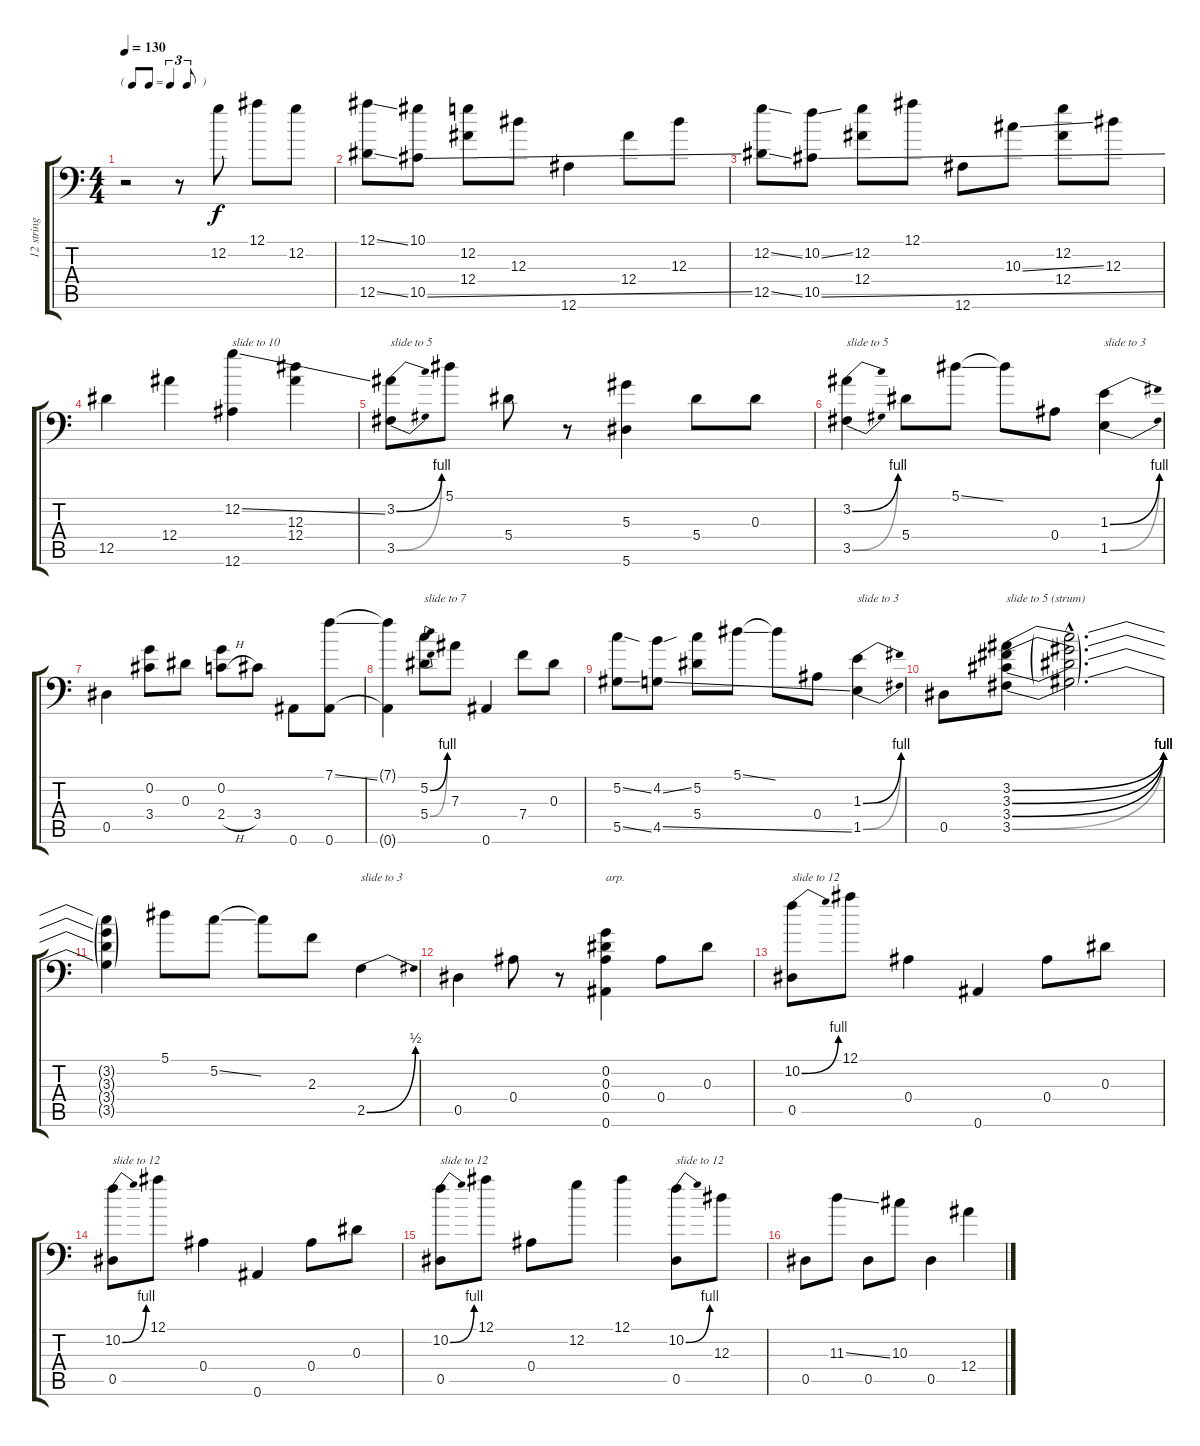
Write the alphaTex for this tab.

\track ("12 string guitar" "12 string ") {instrument acousticguitarsteel}
\staff {score tabs}
\tuning (Bb3 G3 Eb3 Bb2 Eb2 Bb1) {hide}
\ts (4 4)
\tf triplet8th
\tempo 130
\clef f4
\ks c
r.2{dy f instrument acousticguitarsteel} r.8 12.2.8 12.1.8 12.2.8 |
(12.1{ss} 12.5{ss}).8 (10.1 10.5{ss}).8 (12.2 12.4).8 12.3.8 12.6.4 12.4.8 12.3.8 |
(12.2{ss} 12.5{ss}).8 (10.2{ss} 10.5{ss}).8 (12.2 12.4).8 12.1.8 12.6.8 10.3{ss}.8 (12.2 12.4).8 12.3.8 |
12.5.4 12.4.4 (12.2{ss} 12.6).4{txt "slide to 10"} (12.3 12.4).4 |
(3.2{be (bend 0 0 60 4)} 3.5{be (bend 0 0 60 4)}).8{txt "slide to 5"} 5.1.8 5.4.8 r.8 (5.3 5.6).4 5.4.8 0.3.8 |
(3.2{be (bend 0 0 60 4)} 3.5{be (bend 0 0 60 4)}).4{txt "slide to 5"} 5.4.8 5.1{ss}.8 5.1{t}.8 0.4.8 (1.3{be (bend 0 0 60 4)} 1.5{be (bend 0 0 60 4)}).4{txt "slide to 3"} |
0.5.4 (0.2 3.4).8 0.3.8 (0.2 2.4{h}).8 3.4.8 0.6.8 (7.1{ss} 0.6).8 |
(7.1{t} 0.6{t}).4 (5.2{be (bend 0 0 60 4)} 5.4{be (bend 0 0 60 4)}).8{txt "slide to 7"} 7.3.8 0.6.4 7.4.8 0.3.8 |
(5.2{ss} 5.5{ss}).8 (4.2{ss} 4.5{ss}).8 (5.2 5.4).8 5.1{ss}.8 5.1{t}.8 0.4.8 (1.3{be (bend 0 0 60 4)} 1.5{be (bend 0 0 60 4)}).4{txt "slide to 3"} |
0.5.8 (3.2{be (bend 0 0 60 4)} 3.3{be (bend 0 0 60 4)} 3.4{be (bend 0 0 60 4)} 3.5{be (bend 0 0 60 4)}).8{txt "slide to 5 (strum)"} (3.2{hac t} 3.3{hac t} 3.4{hac t} 3.5{hac t}).2{d} |
(3.2{t} 3.3{t} 3.4{t} 3.5{t}).4 5.1.8 5.2{ss}.8 5.2{t}.8 2.3.8 2.5{be (bend 0 0 60 2)}.4{txt "slide to 3"} |
0.5.4 0.4.8 r.8 (0.2 0.3 0.4 0.6).4{txt "arp."} 0.4.8 0.3.8 |
(10.2{be (bend 0 0 60 4)} 0.5).8{txt "slide to 12"} 12.1.8 0.4.4 0.6.4 0.4.8 0.3.8 |
(10.2{be (bend 0 0 60 4)} 0.5).8{txt "slide to 12"} 12.1.8 0.4.4 0.6.4 0.4.8 0.3.8 |
(10.2{be (bend 0 0 60 4)} 0.5).8{txt "slide to 12"} 12.1.8 0.4.8 12.2.8 12.1.4 (10.2{be (bend 0 0 60 4)} 0.5).8{txt "slide to 12"} 12.3.8 |
0.5.8 11.3{ss}.8 0.5.8 10.3.8 0.5.4 12.4.4
